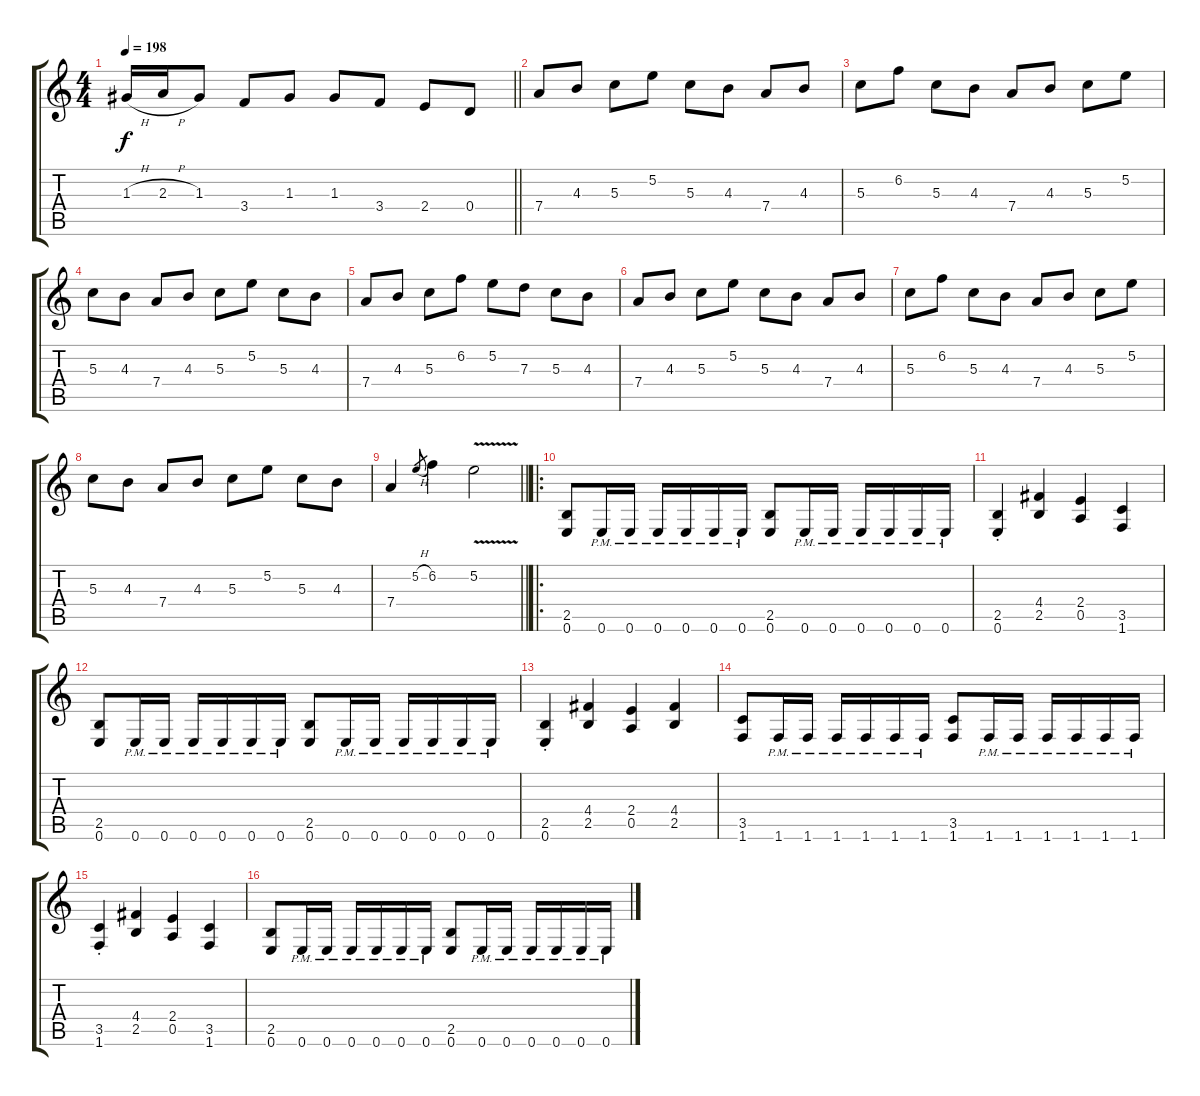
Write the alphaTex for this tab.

\track "" {instrument distortionguitar}
\staff {score tabs}
\tuning (E4 B3 G3 D3 A2 E2) {hide}
\ts (4 4)
\tempo 198
\clef g2
\barLineRight lightlight
\ks c
1.3{h}.16{dy f} 2.3{h}.16 1.3.8 3.4.8 1.3.8 1.3.8 3.4.8 2.4.8 0.4.8 |
7.4.8 4.3.8 5.3.8 5.2.8 5.3.8 4.3.8 7.4.8 4.3.8 |
5.3.8 6.2.8 5.3.8 4.3.8 7.4.8 4.3.8 5.3.8 5.2.8 |
5.3.8 4.3.8 7.4.8 4.3.8 5.3.8 5.2.8 5.3.8 4.3.8 |
7.4.8 4.3.8 5.3.8 6.2.8 5.2.8 7.3.8 5.3.8 4.3.8 |
7.4.8 4.3.8 5.3.8 5.2.8 5.3.8 4.3.8 7.4.8 4.3.8 |
5.3.8 6.2.8 5.3.8 4.3.8 7.4.8 4.3.8 5.3.8 5.2.8 |
5.3.8 4.3.8 7.4.8 4.3.8 5.3.8 5.2.8 5.3.8 4.3.8 |
\barLineRight lightlight
7.4.4 5.2{h}.8{gr} 6.2.4 5.2{v}.2 |
\ro
(2.5 0.6).8 0.6{pm}.16 0.6{pm}.16 0.6{pm}.16 0.6{pm}.16 0.6{pm}.16 0.6{pm}.16 (2.5 0.6).8 0.6{pm}.16 0.6{pm}.16 0.6{pm}.16 0.6{pm}.16 0.6{pm}.16 0.6{pm}.16 |
(2.5{st} 0.6{st}).4 (4.4 2.5).4 (2.4 0.5).4 (3.5 1.6).4 |
(2.5 0.6).8 0.6{pm}.16 0.6{pm}.16 0.6{pm}.16 0.6{pm}.16 0.6{pm}.16 0.6{pm}.16 (2.5 0.6).8 0.6{pm}.16 0.6{pm}.16 0.6{pm}.16 0.6{pm}.16 0.6{pm}.16 0.6{pm}.16 |
(2.5{st} 0.6{st}).4 (4.4 2.5).4 (2.4 0.5).4 (4.4 2.5).4 |
(3.5 1.6).8 1.6{pm}.16 1.6{pm}.16 1.6{pm}.16 1.6{pm}.16 1.6{pm}.16 1.6{pm}.16 (3.5 1.6).8 1.6{pm}.16 1.6{pm}.16 1.6{pm}.16 1.6{pm}.16 1.6{pm}.16 1.6{pm}.16 |
(3.5{st} 1.6{st}).4 (4.4 2.5).4 (2.4 0.5).4 (3.5 1.6).4 |
(2.5 0.6).8 0.6{pm}.16 0.6{pm}.16 0.6{pm}.16 0.6{pm}.16 0.6{pm}.16 0.6{pm}.16 (2.5 0.6).8 0.6{pm}.16 0.6{pm}.16 0.6{pm}.16 0.6{pm}.16 0.6{pm}.16 0.6{pm}.16
